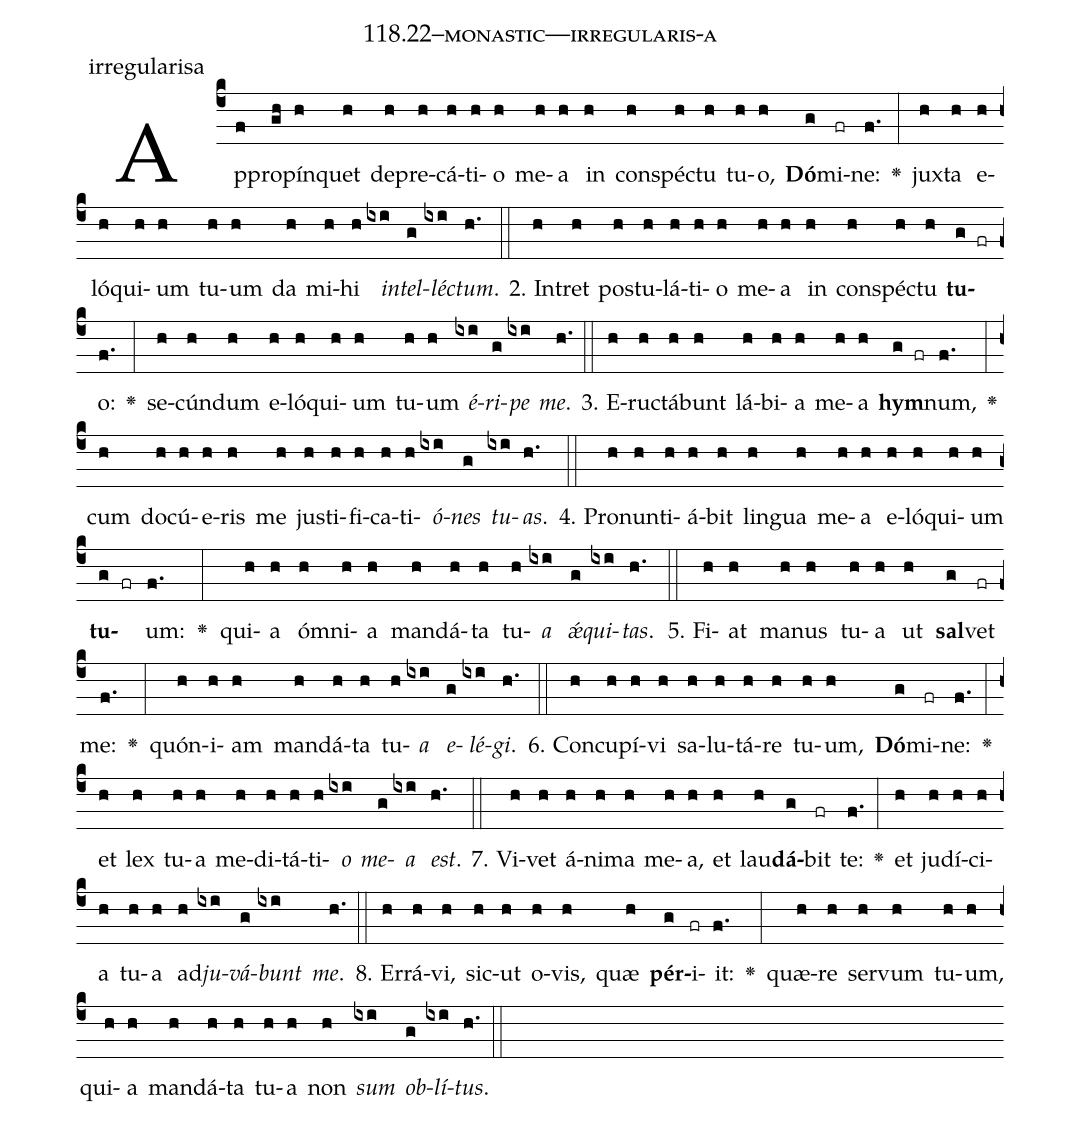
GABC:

name: 118.22--monastic---irregularis-a;
annotation: irregularisa;
%%
(c4)Ap(f)pro(gh)pín(h)quet(h) de(h)pre(h)cá(h)ti(h)o(h) me(h)a(h) in(h) con(h)spéc(h)tu(h) tu(h)o,(h) <b>Dó</b>(g)mi(fr)ne:(f.) <v>\greheightstar</v>(:) jux(h)ta(h) e(h)ló(h)qui(h)um(h) tu(h)um(h) da(h) mi(h)hi(h) <i>in</i>(ixi)<i>tel</i>(g)<i>léc</i>(ixi)<i>tum</i>.(h.) (::)
2. In(h)tret(h) pos(h)tu(h)lá(h)ti(h)o(h) me(h)a(h) in(h) con(h)spéc(h)tu(h) <b>tu</b>(g fr)o:(f.) <v>\greheightstar</v>(:) se(h)cún(h)dum(h) e(h)ló(h)qui(h)um(h) tu(h)um(h) <i>é</i>(ixi)<i>ri</i>(g)<i>pe</i>(ixi) <i>me</i>.(h.) (::)
3. E(h)ruc(h)tá(h)bunt(h) lá(h)bi(h)a(h) me(h)a(h) <b>hym</b>(g fr)num,(f.) <v>\greheightstar</v>(:) cum(h) do(h)cú(h)e(h)ris(h) me(h) jus(h)ti(h)fi(h)ca(h)ti(h)<i>ó</i>(ixi)<i>nes</i>(g) <i>tu</i>(ixi)<i>as</i>.(h.) (::)
4. Pro(h)nun(h)ti(h)á(h)bit(h) lin(h)gua(h) me(h)a(h) e(h)ló(h)qui(h)um(h) <b>tu</b>(g fr)um:(f.) <v>\greheightstar</v>(:) qui(h)a(h) óm(h)ni(h)a(h) man(h)dá(h)ta(h) tu(h)<i>a</i>(ixi) <i>ǽ</i>(g)<i>qui</i>(ixi)<i>tas</i>.(h.) (::)
5. Fi(h)at(h) ma(h)nus(h) tu(h)a(h) ut(h) <b>sal</b>(g)vet(fr) me:(f.) <v>\greheightstar</v>(:) quón(h)i(h)am(h) man(h)dá(h)ta(h) tu(h)<i>a</i>(ixi) <i>e</i>(g)<i>lé</i>(ixi)<i>gi</i>.(h.) (::)
6. Con(h)cu(h)pí(h)vi(h) sa(h)lu(h)tá(h)re(h) tu(h)um,(h) <b>Dó</b>(g)mi(fr)ne:(f.) <v>\greheightstar</v>(:) et(h) lex(h) tu(h)a(h) me(h)di(h)tá(h)ti(h)<i>o</i>(ixi) <i>me</i>(g)<i>a</i>(ixi) <i>est</i>.(h.) (::)
7. Vi(h)vet(h) á(h)ni(h)ma(h) me(h)a,(h) et(h) lau(h)<b>dá</b>(g)bit(fr) te:(f.) <v>\greheightstar</v>(:) et(h) ju(h)dí(h)ci(h)a(h) tu(h)a(h) ad(h)<i>ju</i>(ixi)<i>vá</i>(g)<i>bunt</i>(ixi) <i>me</i>.(h.) (::)
8. Er(h)rá(h)vi,(h) sic(h)ut(h) o(h)vis,(h) quæ(h) <b>pér</b>(g)i(fr)it:(f.) <v>\greheightstar</v>(:) quæ(h)re(h) ser(h)vum(h) tu(h)um,(h) qui(h)a(h) man(h)dá(h)ta(h) tu(h)a(h) non(h) <i>sum</i>(ixi) <i>ob</i>(g)<i>lí</i>(ixi)<i>tus</i>.(h.) (::)
